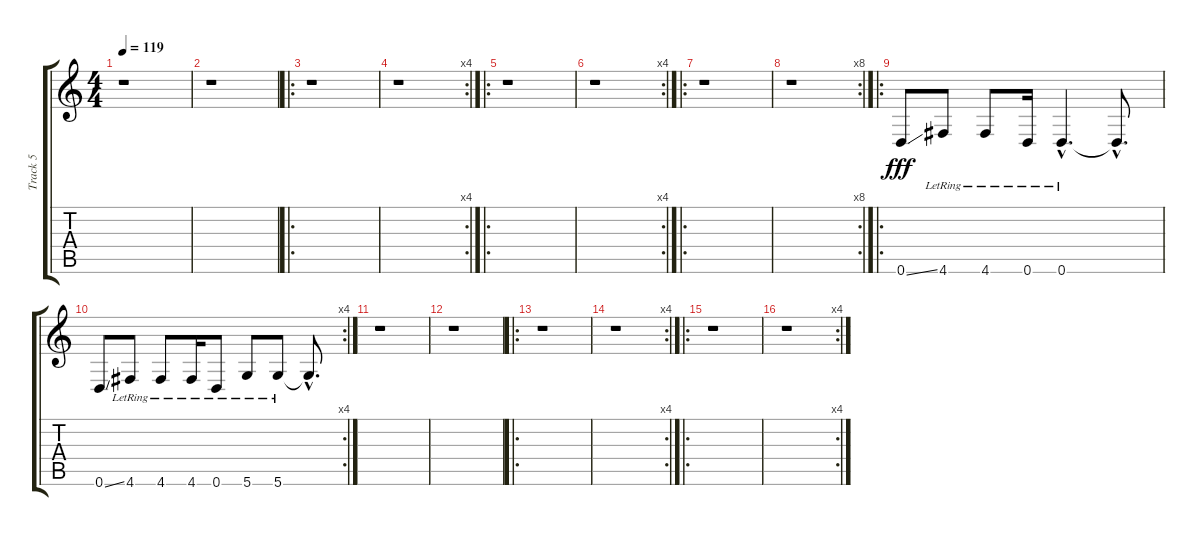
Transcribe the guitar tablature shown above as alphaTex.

\track ("Track 5" "Track 5") {instrument electricbassfinger}
\staff {score tabs}
\tuning (D4 A3 F3 C3 G2 D2) {hide}
\ts (4 4)
\tempo 119
\clef g2
\ks c
r.1{dy fff instrument electricbassfinger} |
r.1 |
\ro
r.1 |
\rc 4
r.1 |
\ro
r.1 |
\rc 4
r.1 |
\ro
r.1 |
\rc 8
r.1 |
\ro
0.6{ss}.8 4.6{lr}.8 4.6{lr}.8 0.6{lr}.16 0.6{hac lr}.4{d} 0.6{hac t}.8{d} |
\rc 4
0.6{ss}.8 4.6{lr}.8 4.6{lr}.8 4.6{lr}.16 0.6{lr}.8 5.6{lr}.8 5.6{lr}.8 5.6{hac t}.8{d} |
r.1 |
r.1 |
\ro
r.1 |
\rc 4
r.1 |
\ro
r.1 |
\rc 4
r.1
